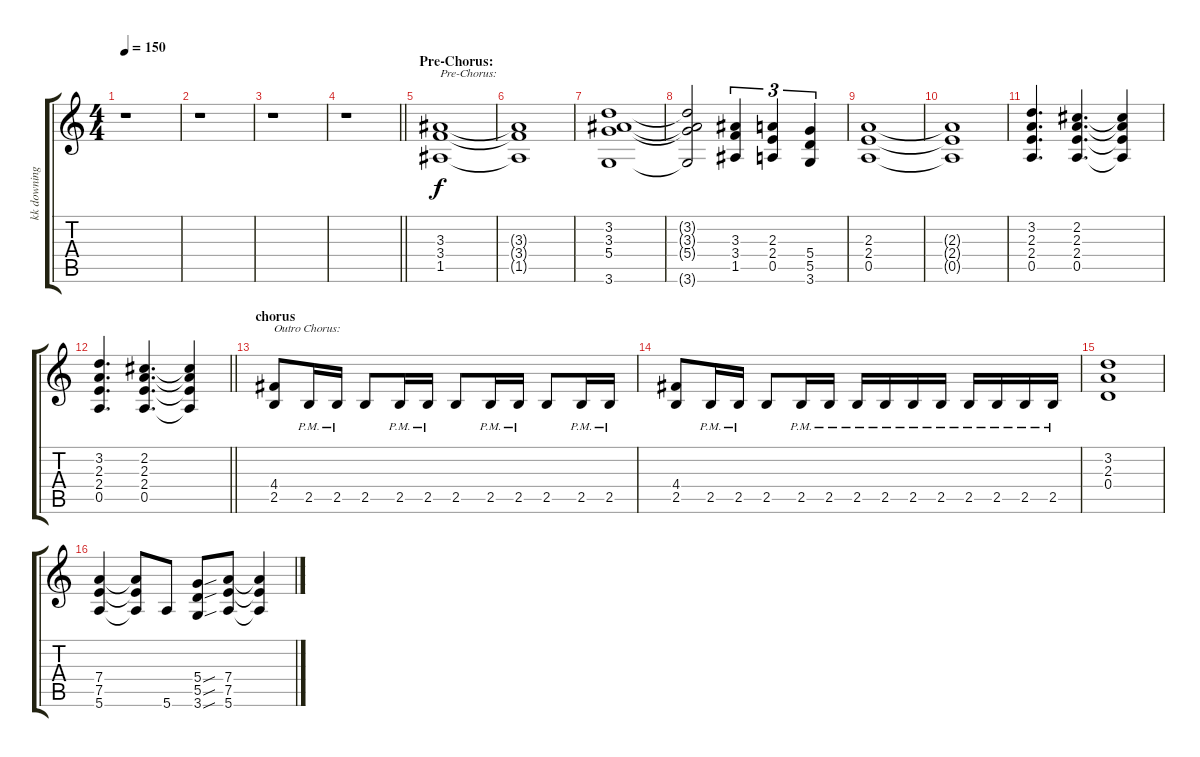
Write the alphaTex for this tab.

\track ("kk downing" "kk downing") {instrument distortionguitar}
\staff {score tabs}
\tuning (E4 B3 G3 D3 A2 E2) {hide}
\ts (4 4)
\tempo 150
\clef g2
\ks c
r.1{dy f} |
r.1 |
r.1 |
\barLineRight lightlight
r.1 |
\section ("" "Pre-Chorus:")
(3.3 3.4 1.5).1{txt "Pre-Chorus:"} |
(3.3{t} 3.4{t} 1.5{t}).1 |
(3.2 3.3 5.4 3.6).1 |
(3.2{t} 3.3{t} 5.4{t} 3.6{t}).2 (3.3 3.4 1.5).4{tu (3 2)} (2.3 2.4 0.5).4{tu (3 2)} (5.4 5.5 3.6).4{tu (3 2)} |
(2.3 2.4 0.5).1 |
(2.3{t} 2.4{t} 0.5{t}).1 |
(3.2 2.3 2.4 0.5).4{d} (2.2 2.3 2.4 0.5).4{d} (2.2{t} 2.3{t} 2.4{t} 0.5{t}).4 |
\barLineRight lightlight
(3.2 2.3 2.4 0.5).4{d} (2.2 2.3 2.4 0.5).4{d} (2.2{t} 2.3{t} 2.4{t} 0.5{t}).4 |
\section ("" "chorus")
(4.4 2.5).8{txt "Outro Chorus:"} 2.5{pm}.16 2.5{pm}.16 2.5.8 2.5{pm}.16 2.5{pm}.16 2.5.8 2.5{pm}.16 2.5{pm}.16 2.5.8 2.5{pm}.16 2.5{pm}.16 |
(4.4 2.5).8 2.5{pm}.16 2.5{pm}.16 2.5.8 2.5{pm}.16 2.5{pm}.16 2.5{pm}.16 2.5{pm}.16 2.5{pm}.16 2.5{pm}.16 2.5{pm}.16 2.5{pm}.16 2.5{pm}.16 2.5{pm}.16 |
(3.2 2.3 0.4).1 |
(7.4 7.5 5.6).4 (7.4{t} 7.5{t} 5.6{t}).8 5.6.8 (5.4{sou} 5.5{sou} 3.6{sou}).8 (7.4 7.5 5.6).8 (7.4{t} 7.5{t} 5.6{t}).4
